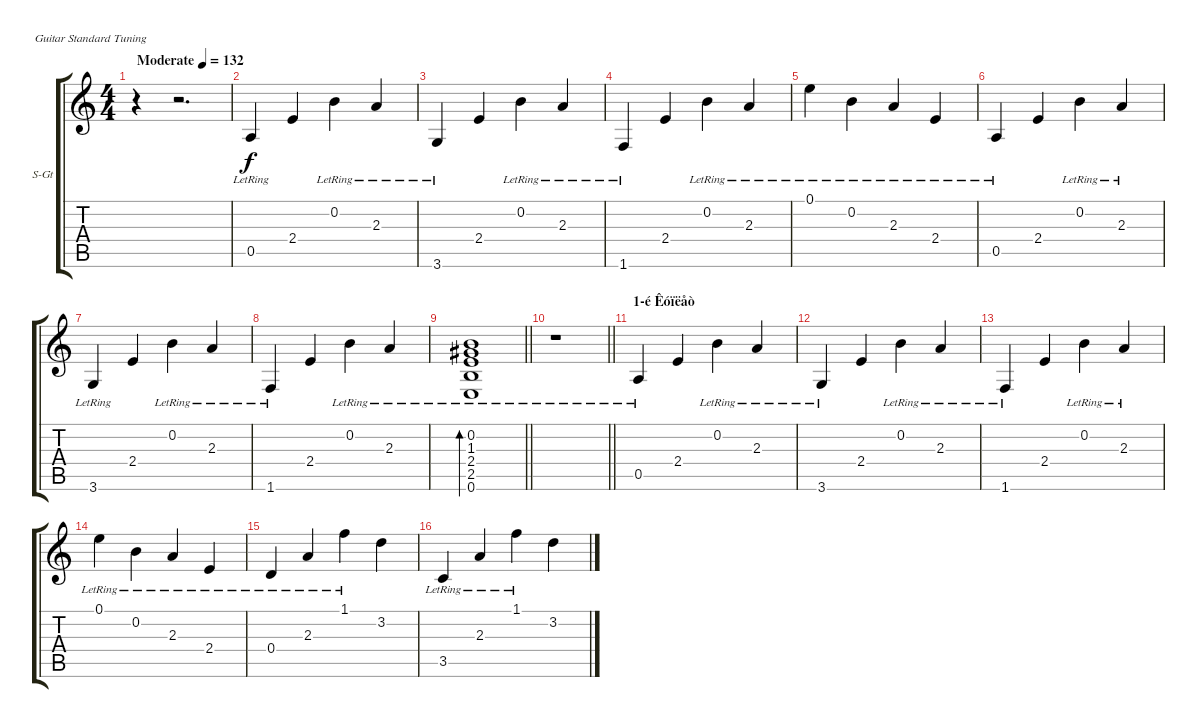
\bracketExtendMode groupsimilarinstruments
\firstSystemTrackNameOrientation horizontal
\otherSystemsTrackNameOrientation horizontal
\track ("Äîðîæêà 1" "S-Gt") {instrument acousticguitarsteel}
\staff {score tabs}
\tuning (E4 B3 G3 D3 A2 E2)
\ts (4 4)
\beaming (8 2 2 2 2)
\tempo (132 "Moderate")
\clef g2
\ks c
r.4{dy f instrument acousticguitarsteel} r.2{d} |
0.5{lr}.4 2.4.4 0.2{lr}.4 2.3{lr}.4 |
3.6{lr}.4 2.4.4 0.2{lr}.4 2.3{lr}.4 |
1.6{lr}.4 2.4.4 0.2{lr}.4 2.3{lr}.4 |
0.1{lr}.4 0.2{lr}.4 2.3{lr}.4 2.4{lr}.4 |
0.5{lr}.4 2.4.4 0.2{lr}.4 2.3{lr}.4 |
3.6{lr}.4 2.4.4 0.2{lr}.4 2.3{lr}.4 |
1.6{lr}.4 2.4.4 0.2{lr}.4 2.3{lr}.4 |
\barLineRight lightlight
(0.2{lr} 1.3{lr} 2.4{lr} 2.5{lr} 0.6{lr}).1{bd 480} |
\barLineRight lightlight
r.1 |
\section ("" "1-é Êóïëåò")
0.5{lr}.4 2.4.4 0.2{lr}.4 2.3{lr}.4 |
3.6{lr}.4 2.4.4 0.2{lr}.4 2.3{lr}.4 |
1.6{lr}.4 2.4.4 0.2{lr}.4 2.3{lr}.4 |
0.1{lr}.4 0.2{lr}.4 2.3{lr}.4 2.4{lr}.4 |
0.4{lr}.4 2.3{lr}.4 1.1{lr}.4 3.2.4 |
3.5{lr}.4 2.3{lr}.4 1.1{lr}.4 3.2.4
